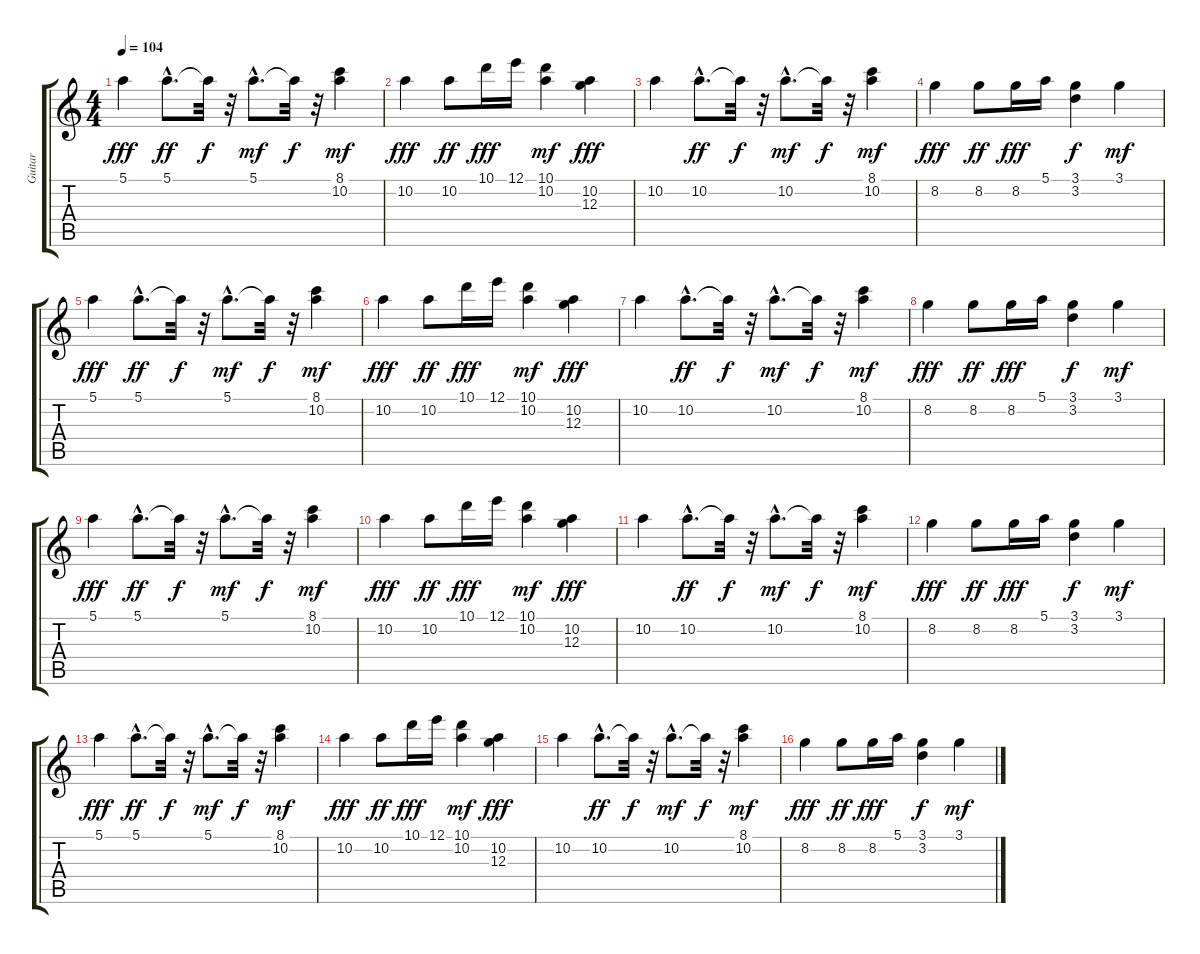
\track ("Guitar" "Guitar") {instrument electricguitarclean}
\staff {score tabs}
\tuning (E4 B3 G3 D3 A2 E2) {hide}
\ts (4 4)
\tempo 104
\clef g2
\ks c
5.1.4{dy fff volume 16 balance 8} 5.1{hac}.8{d dy ff} 5.1{t}.32{dy f} r.32 5.1{hac}.8{d dy mf} 5.1{t}.32{dy f} r.32 (8.1 10.2).4{dy mf} |
10.2.4{dy fff} 10.2.8{dy ff} 10.1.16{dy fff} 12.1.16 (10.1 10.2).4{dy mf} (10.2 12.3).4{dy fff} |
10.2.4 10.2{hac}.8{d dy ff} 10.2{t}.32{dy f} r.32 10.2{hac}.8{d dy mf} 10.2{t}.32{dy f} r.32 (8.1 10.2).4{dy mf} |
8.2.4{dy fff} 8.2.8{dy ff} 8.2.16{dy fff} 5.1.16 (3.1 3.2).4{dy f} 3.1.4{dy mf} |
5.1.4{dy fff volume 16 balance 8} 5.1{hac}.8{d dy ff} 5.1{t}.32{dy f} r.32 5.1{hac}.8{d dy mf} 5.1{t}.32{dy f} r.32 (8.1 10.2).4{dy mf} |
10.2.4{dy fff} 10.2.8{dy ff} 10.1.16{dy fff} 12.1.16 (10.1 10.2).4{dy mf} (10.2 12.3).4{dy fff} |
10.2.4 10.2{hac}.8{d dy ff} 10.2{t}.32{dy f} r.32 10.2{hac}.8{d dy mf} 10.2{t}.32{dy f} r.32 (8.1 10.2).4{dy mf} |
8.2.4{dy fff} 8.2.8{dy ff} 8.2.16{dy fff} 5.1.16 (3.1 3.2).4{dy f} 3.1.4{dy mf} |
5.1.4{dy fff volume 16 balance 8} 5.1{hac}.8{d dy ff} 5.1{t}.32{dy f} r.32 5.1{hac}.8{d dy mf} 5.1{t}.32{dy f} r.32 (8.1 10.2).4{dy mf} |
10.2.4{dy fff} 10.2.8{dy ff} 10.1.16{dy fff} 12.1.16 (10.1 10.2).4{dy mf} (10.2 12.3).4{dy fff} |
10.2.4 10.2{hac}.8{d dy ff} 10.2{t}.32{dy f} r.32 10.2{hac}.8{d dy mf} 10.2{t}.32{dy f} r.32 (8.1 10.2).4{dy mf} |
8.2.4{dy fff} 8.2.8{dy ff} 8.2.16{dy fff} 5.1.16 (3.1 3.2).4{dy f} 3.1.4{dy mf} |
5.1.4{dy fff volume 16 balance 8} 5.1{hac}.8{d dy ff volume 15} 5.1{t}.32{dy f} r.32 5.1{hac}.8{d dy mf volume 13} 5.1{t}.32{dy f} r.32 (8.1 10.2).4{dy mf volume 13} |
10.2.4{dy fff volume 12} 10.2.8{dy ff volume 11} 10.1.16{dy fff volume 11} 12.1.16 (10.1 10.2).4{dy mf} (10.2 12.3).4{dy fff volume 10} |
10.2.4{volume 9} 10.2{hac}.8{d dy ff volume 9} 10.2{t}.32{dy f} r.32 10.2{hac}.8{d dy mf volume 7} 10.2{t}.32{dy f} r.32 (8.1 10.2).4{dy mf volume 6} |
8.2.4{dy fff volume 6} 8.2.8{dy ff volume 5} 8.2.16{dy fff volume 4} 5.1.16{volume 3} (3.1 3.2).4{dy f volume 3} 3.1.4{dy mf volume 1}
